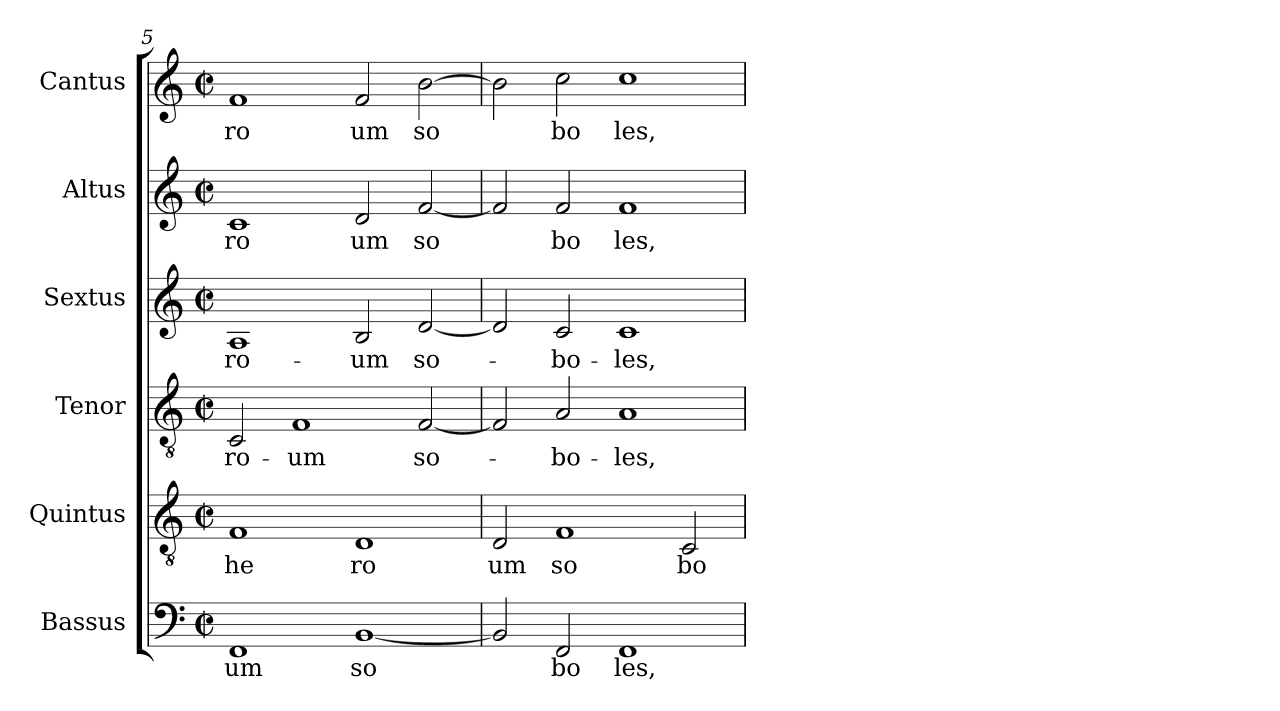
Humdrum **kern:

**kern	**text	**kern	**text	**kern	**text	**kern	**text	**kern	**text	**kern	**text
*part6	*part6	*part5	*part5	*part4	*part4	*part3	*part3	*part2	*part2	*part1	*part1
*staff6	*staff6	*staff5	*staff5	*staff4	*staff4	*staff3	*staff3	*staff2	*staff2	*staff1	*staff1
*I"Bassus	*	*I"Quintus	*	*I"Tenor	*	*I"Sextus	*	*I"Altus	*	*I"Cantus	*
*clefF4	*	*clefGv2	*	*clefGv2	*	*clefG2	*	*clefG2	*	*clefG2	*
*M2/2	*	*M2/2	*	*M2/2	*	*M2/2	*	*M2/2	*	*M2/2	*
*met(c|)	*	*met(c|)	*	*met(c|)	*	*met(c|)	*	*met(c|)	*	*met(c|)	*
=5	=5	=5	=5	=5	=5	=5	=5	=5	=5	=5	=5
!	!LO:LY:b:cj	!	!LO:LY:b:cj	!	!LO:LY:b:cj	!	!LO:LY:b:cj	!	!LO:LY:b:cj	!	!LO:LY:b:cj
1FF	um	1F	he	2C/	-ro-	1A	-ro-	1c	ro	1f	ro
!	!	!	!	!	!LO:LY:b:cj	!	!	!	!	!	!
.	.	.	.	1F	-um	.	.	.	.	.	.
!	!LO:LY:b:cj	!	!LO:LY:b:cj	!	!	!	!LO:LY:b:cj	!	!LO:LY:b:cj	!	!LO:LY:b:cj
[<1BB	so	1D	ro	.	.	2B/	-um	2d/	um	2f/	um
!	!	!	!	!	!LO:LY:b:cj	!	!LO:LY:b:cj	!	!LO:LY:b:cj	!	!LO:LY:b:cj
.	.	.	.	[<2F/	so-	[<2d/	so-	[<2f/	so	[>2b\	so
=6	=6	=6	=6	=6	=6	=6	=6	=6	=6	=6	=6
!	!	!	!LO:LY:b:cj	!	!	!	!	!	!	!	!
2BB/]	.	2D/	um	2F/]	.	2d/]	.	2f/]	.	2b\]	.
!	!LO:LY:b:cj	!	!LO:LY:b:cj	!	!LO:LY:b:cj	!	!LO:LY:b:cj	!	!LO:LY:b:cj	!	!LO:LY:b:cj
2FF/	bo	1F	so	2A/	-bo-	2c/	-bo-	2f/	bo	2cc\	bo
!	!LO:LY:b:cj	!	!	!	!LO:LY:b:cj	!	!LO:LY:b:cj	!	!LO:LY:b:cj	!	!LO:LY:b:cj
1FF	les,	.	.	1A	-les,	1c	-les,	1f	les,	1cc	les,
!	!	!	!LO:LY:b:cj	!	!	!	!	!	!	!	!
.	.	2C/	bo	.	.	.	.	.	.	.	.
=	=	=	=	=	=	=	=	=	=	=	=
*-	*-	*-	*-	*-	*-	*-	*-	*-	*-	*-	*-
